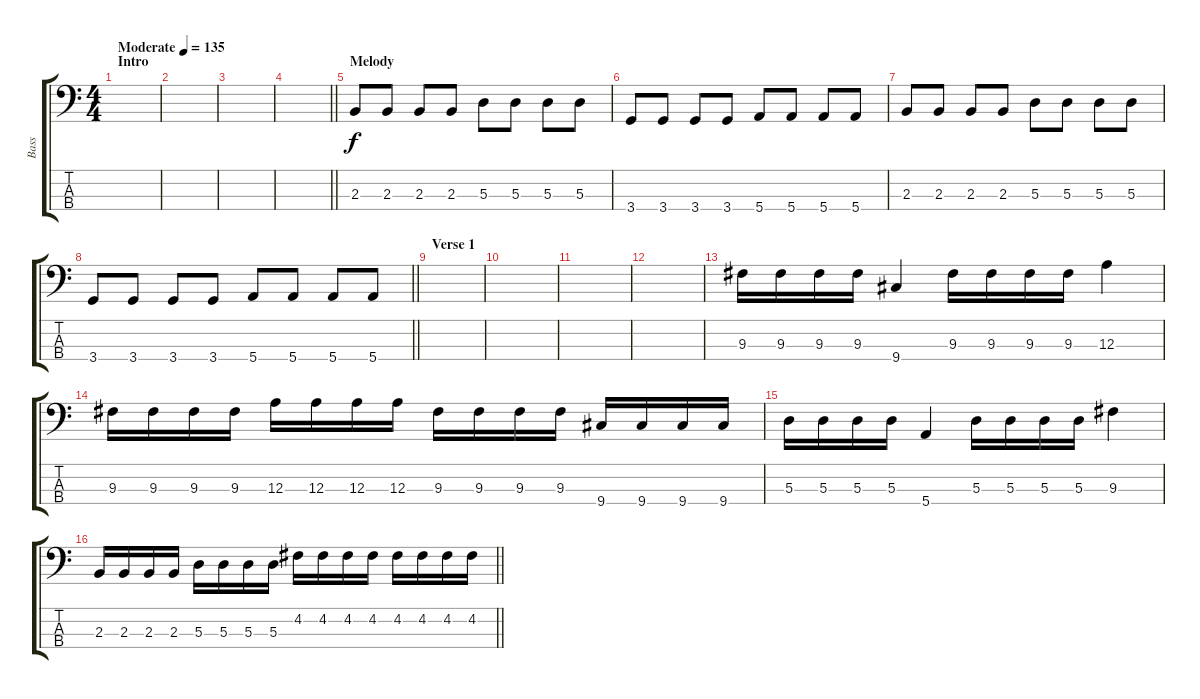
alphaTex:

\track ("Bass" "Bass") {instrument electricbasspick}
\staff {score tabs}
\tuning (G2 D2 A1 E1) {hide}
\ts (4 4)
\section ("" "Intro")
\tempo (135 "Moderate")
\clef f4
\ks c
|
|
|
\barLineRight lightlight
|
\section ("" "Melody")
2.3.8 2.3.8 2.3.8 2.3.8 5.3.8 5.3.8 5.3.8 5.3.8 |
3.4.8 3.4.8 3.4.8 3.4.8 5.4.8 5.4.8 5.4.8 5.4.8 |
2.3.8 2.3.8 2.3.8 2.3.8 5.3.8 5.3.8 5.3.8 5.3.8 |
\barLineRight lightlight
3.4.8 3.4.8 3.4.8 3.4.8 5.4.8 5.4.8 5.4.8 5.4.8 |
\section ("" "Verse 1")
|
|
|
|
9.3.16 9.3.16 9.3.16 9.3.16 9.4.4 9.3.16 9.3.16 9.3.16 9.3.16 12.3.4 |
9.3.16 9.3.16 9.3.16 9.3.16 12.3.16 12.3.16 12.3.16 12.3.16 9.3.16 9.3.16 9.3.16 9.3.16 9.4.16 9.4.16 9.4.16 9.4.16 |
5.3.16 5.3.16 5.3.16 5.3.16 5.4.4 5.3.16 5.3.16 5.3.16 5.3.16 9.3.4 |
\barLineRight lightlight
2.3.16 2.3.16 2.3.16 2.3.16 5.3.16 5.3.16 5.3.16 5.3.16 4.2.16 4.2.16 4.2.16 4.2.16 4.2.16 4.2.16 4.2.16 4.2.16
